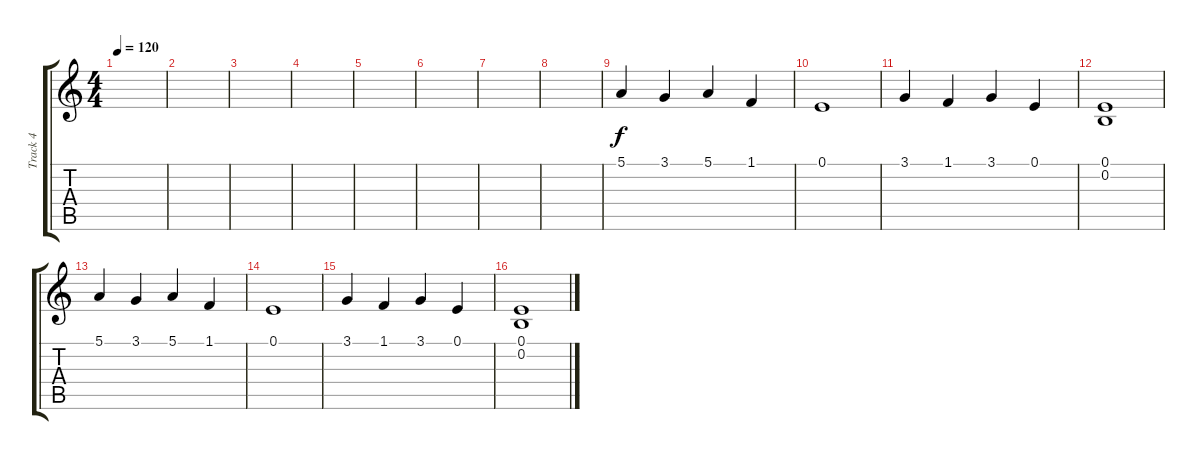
\track ("Track 4" "Track 4") {instrument accordion}
\staff {score tabs}
\tuning (E4 B3 G3 D3 A2 E2) {hide}
\ts (4 4)
\tempo 120
\clef g2
\ks c
|
|
|
|
|
|
|
|
5.1.4 3.1.4 5.1.4 1.1.4 |
0.1.1 |
3.1.4 1.1.4 3.1.4 0.1.4 |
(0.1 0.2).1 |
5.1.4 3.1.4 5.1.4 1.1.4 |
0.1.1 |
3.1.4 1.1.4 3.1.4 0.1.4 |
(0.1 0.2).1
